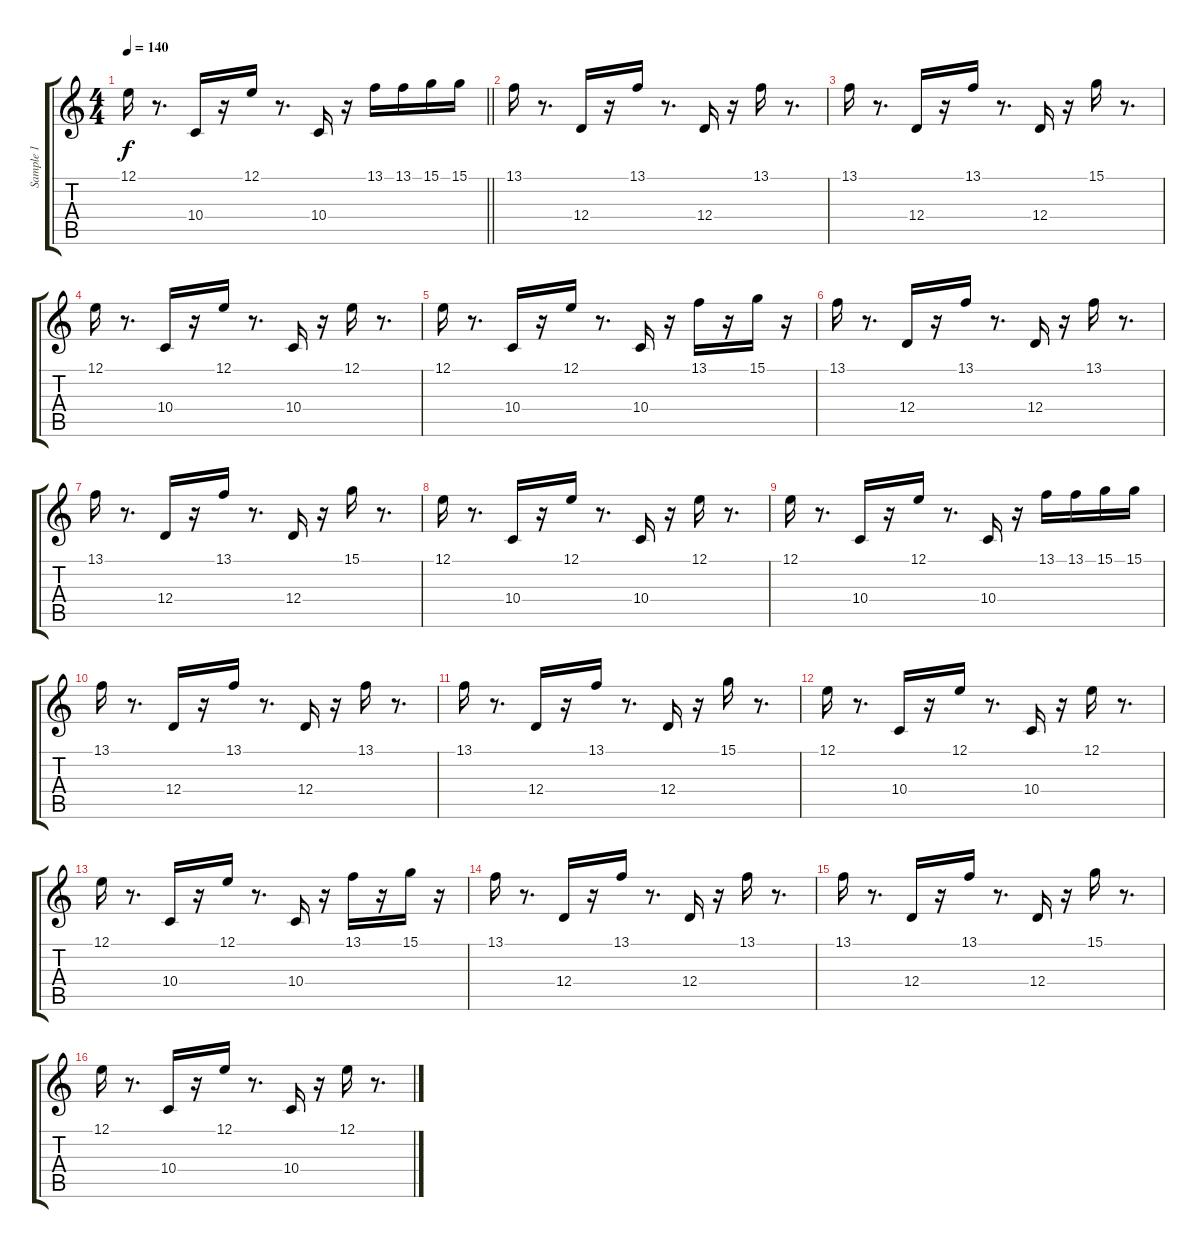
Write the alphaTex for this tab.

\track ("Sample 1" "Sample 1") {instrument lead2sawtooth}
\staff {score tabs}
\tuning (E4 B3 G3 D3 A2 E2) {hide}
\ts (4 4)
\tempo 140
\clef g2
\barLineRight lightlight
\ks c
12.1.16{dy f} r.8{d} 10.4.16 r.16 12.1.16 r.8{d} 10.4.16 r.16 13.1.16 13.1.16 15.1.16 15.1.16 |
\section ("" " ")
13.1.16{volume 13 balance 8} r.8{d} 12.4.16 r.16 13.1.16 r.8{d} 12.4.16 r.16 13.1.16 r.8{d} |
13.1.16 r.8{d} 12.4.16 r.16 13.1.16 r.8{d} 12.4.16 r.16 15.1.16 r.8{d} |
12.1.16 r.8{d} 10.4.16 r.16 12.1.16 r.8{d} 10.4.16 r.16 12.1.16 r.8{d} |
12.1.16 r.8{d} 10.4.16 r.16 12.1.16 r.8{d} 10.4.16 r.16 13.1.16 r.16 15.1.16 r.16 |
13.1.16 r.8{d} 12.4.16 r.16 13.1.16 r.8{d} 12.4.16 r.16 13.1.16 r.8{d} |
13.1.16 r.8{d} 12.4.16 r.16 13.1.16 r.8{d} 12.4.16 r.16 15.1.16 r.8{d} |
12.1.16 r.8{d} 10.4.16 r.16 12.1.16 r.8{d} 10.4.16 r.16 12.1.16 r.8{d} |
12.1.16 r.8{d} 10.4.16 r.16 12.1.16 r.8{d} 10.4.16 r.16 13.1.16 13.1.16 15.1.16 15.1.16 |
13.1.16{volume 13 balance 8} r.8{d} 12.4.16 r.16 13.1.16 r.8{d} 12.4.16 r.16 13.1.16 r.8{d} |
13.1.16 r.8{d} 12.4.16 r.16 13.1.16 r.8{d} 12.4.16 r.16 15.1.16 r.8{d} |
12.1.16 r.8{d} 10.4.16 r.16 12.1.16 r.8{d} 10.4.16 r.16 12.1.16 r.8{d} |
12.1.16 r.8{d} 10.4.16 r.16 12.1.16 r.8{d} 10.4.16 r.16 13.1.16 r.16 15.1.16 r.16 |
13.1.16 r.8{d} 12.4.16 r.16 13.1.16 r.8{d} 12.4.16 r.16 13.1.16 r.8{d} |
13.1.16 r.8{d} 12.4.16 r.16 13.1.16 r.8{d} 12.4.16 r.16 15.1.16 r.8{d} |
12.1.16 r.8{d} 10.4.16 r.16 12.1.16 r.8{d} 10.4.16 r.16 12.1.16 r.8{d}
